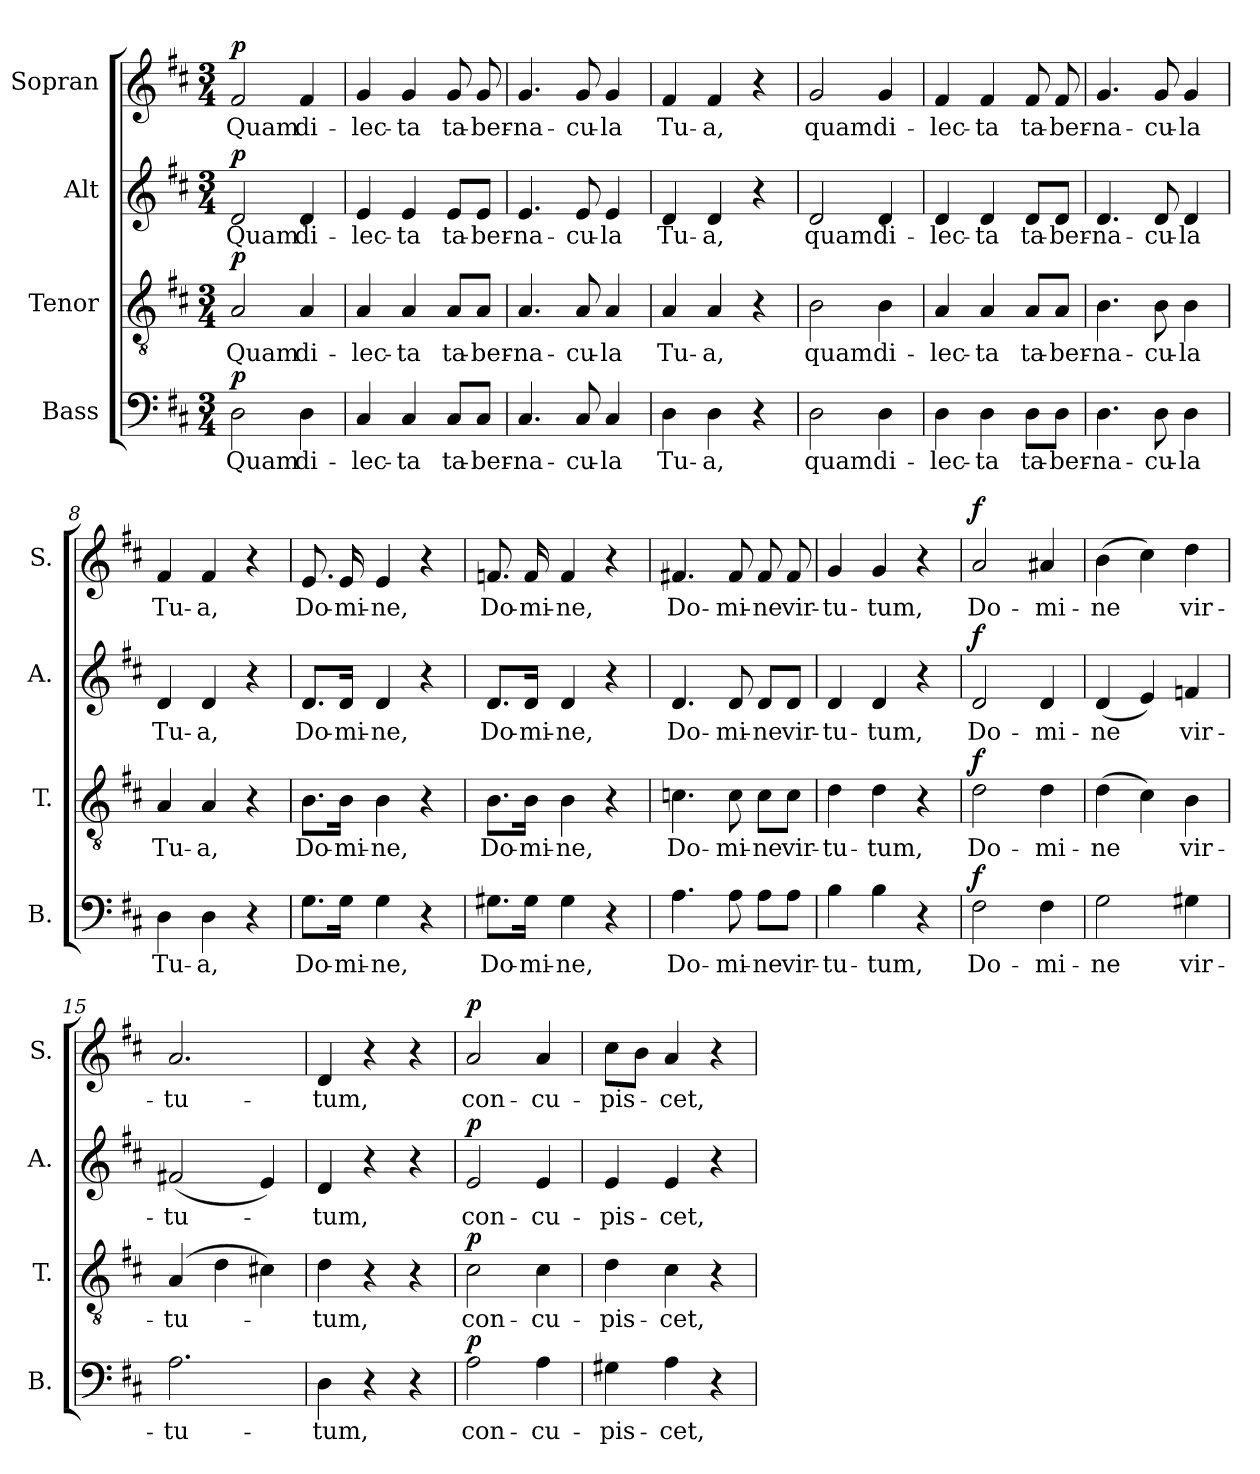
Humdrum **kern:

**kern	**text	**dynam	**kern	**text	**dynam	**kern	**text	**dynam	**kern	**text	**dynam
*part4	*part4	*part4	*part3	*part3	*part3	*part2	*part2	*part2	*part1	*part1	*part1
*staff4	*staff4	*staff4	*staff3	*staff3	*staff3	*staff2	*staff2	*staff2	*staff1	*staff1	*staff1
*I"Bass	*	*	*I"Tenor	*	*	*I"Alt	*	*	*I"Sopran	*	*
*I'B.	*	*	*I'T.	*	*	*I'A.	*	*	*I'S.	*	*
*clefF4	*	*	*clefGv2	*	*	*clefG2	*	*	*clefG2	*	*
*k[f#c#]	*	*	*k[f#c#]	*	*	*k[f#c#]	*	*	*k[f#c#]	*	*
*D:	*	*	*D:	*	*	*D:	*	*	*D:	*	*
*M3/4	*	*	*M3/4	*	*	*M3/4	*	*	*M3/4	*	*
=1	=1	=1	=1	=1	=1	=1	=1	=1	=1	=1	=1
!	!LO:LY:b	!LO:DY:a	!	!LO:LY:b	!LO:DY:a	!	!LO:LY:b	!LO:DY:a	!	!LO:LY:b	!LO:DY:a
2D\	Quam	p	2A/	Quam	p	2d/	Quam	p	2f#/	Quam	p
!	!LO:LY:b	!	!	!LO:LY:b	!	!	!LO:LY:b	!	!	!LO:LY:b	!
4D\	di-	.	4A/	di-	.	4d/	di-	.	4f#/	di-	.
=2	=2	=2	=2	=2	=2	=2	=2	=2	=2	=2	=2
!	!LO:LY:b	!	!	!LO:LY:b	!	!	!LO:LY:b	!	!	!LO:LY:b	!
4C#/	-lec-	.	4A/	-lec-	.	4e/	-lec-	.	4g/	-lec-	.
!	!LO:LY:b	!	!	!LO:LY:b	!	!	!LO:LY:b	!	!	!LO:LY:b	!
4C#/	-ta	.	4A/	-ta	.	4e/	-ta	.	4g/	-ta	.
!	!LO:LY:b	!	!	!LO:LY:b	!	!	!LO:LY:b	!	!	!LO:LY:b	!
8C#/L	ta-	.	8A/L	ta-	.	8e/L	ta-	.	8g/	ta-	.
!	!LO:LY:b	!	!	!LO:LY:b	!	!	!LO:LY:b	!	!	!LO:LY:b	!
8C#/J	-ber-	.	8A/J	-ber-	.	8e/J	-ber-	.	8g/	-ber-	.
=3	=3	=3	=3	=3	=3	=3	=3	=3	=3	=3	=3
!	!LO:LY:b	!	!	!LO:LY:b	!	!	!LO:LY:b	!	!	!LO:LY:b	!
4.C#/	-na-	.	4.A/	-na-	.	4.e/	-na-	.	4.g/	-na-	.
!	!LO:LY:b	!	!	!LO:LY:b	!	!	!LO:LY:b	!	!	!LO:LY:b	!
8C#/	-cu-	.	8A/	-cu-	.	8e/	-cu-	.	8g/	-cu-	.
!	!LO:LY:b	!	!	!LO:LY:b	!	!	!LO:LY:b	!	!	!LO:LY:b	!
4C#/	-la	.	4A/	-la	.	4e/	-la	.	4g/	-la	.
=4	=4	=4	=4	=4	=4	=4	=4	=4	=4	=4	=4
!	!LO:LY:b	!	!	!LO:LY:b	!	!	!LO:LY:b	!	!	!LO:LY:b	!
4D\	Tu-	.	4A/	Tu-	.	4d/	Tu-	.	4f#/	Tu-	.
!	!LO:LY:b	!	!	!LO:LY:b	!	!	!LO:LY:b	!	!	!LO:LY:b	!
4D\	-a,	.	4A/	-a,	.	4d/	-a,	.	4f#/	-a,	.
4r	.	.	4r	.	.	4r	.	.	4r	.	.
=5	=5	=5	=5	=5	=5	=5	=5	=5	=5	=5	=5
!	!LO:LY:b	!	!	!LO:LY:b	!	!	!LO:LY:b	!	!	!LO:LY:b	!
2D\	quam	.	2B\	quam	.	2d/	quam	.	2g/	quam	.
!	!LO:LY:b	!	!	!LO:LY:b	!	!	!LO:LY:b	!	!	!LO:LY:b	!
4D\	di-	.	4B\	di-	.	4d/	di-	.	4g/	di-	.
!!LO:LB:g=z
=6	=6	=6	=6	=6	=6	=6	=6	=6	=6	=6	=6
!	!LO:LY:b	!	!	!LO:LY:b	!	!	!LO:LY:b	!	!	!LO:LY:b	!
4D\	-lec-	.	4A/	-lec-	.	4d/	-lec-	.	4f#/	-lec-	.
!	!LO:LY:b	!	!	!LO:LY:b	!	!	!LO:LY:b	!	!	!LO:LY:b	!
4D\	-ta	.	4A/	-ta	.	4d/	-ta	.	4f#/	-ta	.
!	!LO:LY:b	!	!	!LO:LY:b	!	!	!LO:LY:b	!	!	!LO:LY:b	!
8D\L	ta-	.	8A/L	ta-	.	8d/L	ta-	.	8f#/	ta-	.
!	!LO:LY:b	!	!	!LO:LY:b	!	!	!LO:LY:b	!	!	!LO:LY:b	!
8D\J	-ber-	.	8A/J	-ber-	.	8d/J	-ber-	.	8f#/	-ber-	.
=7	=7	=7	=7	=7	=7	=7	=7	=7	=7	=7	=7
!	!LO:LY:b	!	!	!LO:LY:b	!	!	!LO:LY:b	!	!	!LO:LY:b	!
4.D\	-na-	.	4.B\	-na-	.	4.d/	-na-	.	4.g/	-na-	.
!	!LO:LY:b	!	!	!LO:LY:b	!	!	!LO:LY:b	!	!	!LO:LY:b	!
8D\	-cu-	.	8B\	-cu-	.	8d/	-cu-	.	8g/	-cu-	.
!	!LO:LY:b	!	!	!LO:LY:b	!	!	!LO:LY:b	!	!	!LO:LY:b	!
4D\	-la	.	4B\	-la	.	4d/	-la	.	4g/	-la	.
=8	=8	=8	=8	=8	=8	=8	=8	=8	=8	=8	=8
!	!LO:LY:b	!	!	!LO:LY:b	!	!	!LO:LY:b	!	!	!LO:LY:b	!
4D\	Tu-	.	4A/	Tu-	.	4d/	Tu-	.	4f#/	Tu-	.
!	!LO:LY:b	!	!	!LO:LY:b	!	!	!LO:LY:b	!	!	!LO:LY:b	!
4D\	-a,	.	4A/	-a,	.	4d/	-a,	.	4f#/	-a,	.
4r	.	.	4r	.	.	4r	.	.	4r	.	.
=9	=9	=9	=9	=9	=9	=9	=9	=9	=9	=9	=9
!	!LO:LY:b	!	!	!LO:LY:b	!	!	!LO:LY:b	!	!	!LO:LY:b	!
8.G\L	Do-	.	8.B\L	Do-	.	8.d/L	Do-	.	8.e/	Do-	.
!	!LO:LY:b	!	!	!LO:LY:b	!	!	!LO:LY:b	!	!	!LO:LY:b	!
16G\Jk	-mi-	.	16B\Jk	-mi-	.	16d/Jk	-mi-	.	16e/	-mi-	.
!	!LO:LY:b	!	!	!LO:LY:b	!	!	!LO:LY:b	!	!	!LO:LY:b	!
4G\	-ne,	.	4B\	-ne,	.	4d/	-ne,	.	4e/	-ne,	.
4r	.	.	4r	.	.	4r	.	.	4r	.	.
=10	=10	=10	=10	=10	=10	=10	=10	=10	=10	=10	=10
!	!LO:LY:b	!	!	!LO:LY:b	!	!	!LO:LY:b	!	!	!LO:LY:b	!
8.G#X\L	Do-	.	8.B\L	Do-	.	8.d/L	Do-	.	8.fn/	Do-	.
!	!LO:LY:b	!	!	!LO:LY:b	!	!	!LO:LY:b	!	!	!LO:LY:b	!
16G#\Jk	-mi-	.	16B\Jk	-mi-	.	16d/Jk	-mi-	.	16f/	-mi-	.
!	!LO:LY:b	!	!	!LO:LY:b	!	!	!LO:LY:b	!	!	!LO:LY:b	!
4G#\	-ne,	.	4B\	-ne,	.	4d/	-ne,	.	4f/	-ne,	.
4r	.	.	4r	.	.	4r	.	.	4r	.	.
!!LO:PB:g=z
=11	=11	=11	=11	=11	=11	=11	=11	=11	=11	=11	=11
!	!LO:LY:b	!	!	!LO:LY:b	!	!	!LO:LY:b	!	!	!LO:LY:b	!
4.A\	Do-	.	4.cn\	Do-	.	4.d/	Do-	.	4.f#X/	Do-	.
!	!LO:LY:b	!	!	!LO:LY:b	!	!	!LO:LY:b	!	!	!LO:LY:b	!
8A\	-mi-	.	8c\	-mi-	.	8d/	-mi-	.	8f#/	-mi-	.
!	!LO:LY:b	!	!	!LO:LY:b	!	!	!LO:LY:b	!	!	!LO:LY:b	!
8A\L	-ne	.	8c\L	-ne	.	8d/L	-ne	.	8f#/	-ne	.
!	!LO:LY:b	!	!	!LO:LY:b	!	!	!LO:LY:b	!	!	!LO:LY:b	!
8A\J	vir-	.	8c\J	vir-	.	8d/J	vir-	.	8f#/	vir-	.
=12	=12	=12	=12	=12	=12	=12	=12	=12	=12	=12	=12
!	!LO:LY:b	!	!	!LO:LY:b	!	!	!LO:LY:b	!	!	!LO:LY:b	!
4B\	-tu-	.	4d\	-tu-	.	4d/	-tu-	.	4g/	-tu-	.
!	!LO:LY:b	!	!	!LO:LY:b	!	!	!LO:LY:b	!	!	!LO:LY:b	!
4B\	-tum,	.	4d\	-tum,	.	4d/	-tum,	.	4g/	-tum,	.
4r	.	.	4r	.	.	4r	.	.	4r	.	.
=13	=13	=13	=13	=13	=13	=13	=13	=13	=13	=13	=13
!	!LO:LY:b	!LO:DY:a	!	!LO:LY:b	!LO:DY:a	!	!LO:LY:b	!LO:DY:a	!	!LO:LY:b	!LO:DY:a
2F#\	Do-	f	2d\	Do-	f	2d/	Do-	f	2a/	Do-	f
!	!LO:LY:b	!	!	!LO:LY:b	!	!	!LO:LY:b	!	!	!LO:LY:b	!
4F#\	-mi-	.	4d\	-mi-	.	4d/	-mi-	.	4a#X/	-mi-	.
=14	=14	=14	=14	=14	=14	=14	=14	=14	=14	=14	=14
!	!LO:LY:b	!	!	!LO:LY:b	!	!	!LO:LY:b	!	!	!LO:LY:b	!
2G\	-ne	.	(>4d\	-ne	.	(<4d/	-ne	.	(>4b\	-ne	.
.	.	.	4c#\)	.	.	4e/)	.	.	4cc#\)	.	.
!	!LO:LY:b	!	!	!LO:LY:b	!	!	!LO:LY:b	!	!	!LO:LY:b	!
4G#X\	vir-	.	4B\	vir-	.	4fn/	vir-	.	4dd\	vir-	.
=15	=15	=15	=15	=15	=15	=15	=15	=15	=15	=15	=15
!	!LO:LY:b	!	!	!LO:LY:b	!	!	!LO:LY:b	!	!	!LO:LY:b	!
2.A\	-tu-	.	(4A/	-tu-	.	(<2f#X/	-tu-	.	2.a/	-tu-	.
.	.	.	4d\	.	.	.	.	.	.	.	.
.	.	.	4c#X\)	.	.	4e/)	.	.	.	.	.
=16	=16	=16	=16	=16	=16	=16	=16	=16	=16	=16	=16
!	!LO:LY:b	!	!	!LO:LY:b	!	!	!LO:LY:b	!	!	!LO:LY:b	!
4D\	-tum,	.	4d\	-tum,	.	4d/	-tum,	.	4d/	-tum,	.
4r	.	.	4r	.	.	4r	.	.	4r	.	.
4r	.	.	4r	.	.	4r	.	.	4r	.	.
!!LO:LB:g=z
=17	=17	=17	=17	=17	=17	=17	=17	=17	=17	=17	=17
!	!LO:LY:b	!LO:DY:a	!	!LO:LY:b	!LO:DY:a	!	!LO:LY:b	!LO:DY:a	!	!LO:LY:b	!LO:DY:a
2A\	con-	p	2c#\	con-	p	2e/	con-	p	2a/	con-	p
!	!LO:LY:b	!	!	!LO:LY:b	!	!	!LO:LY:b	!	!	!LO:LY:b	!
4A\	-cu-	.	4c#\	-cu-	.	4e/	-cu-	.	4a/	-cu-	.
=18	=18	=18	=18	=18	=18	=18	=18	=18	=18	=18	=18
!	!LO:LY:b	!	!	!LO:LY:b	!	!	!LO:LY:b	!	!	!LO:LY:b	!
4G#X\	-pis-	.	4d\	-pis-	.	4e/	-pis-	.	8cc#\L	-pis-	.
.	.	.	.	.	.	.	.	.	8b\J	.	.
!	!LO:LY:b	!	!	!LO:LY:b	!	!	!LO:LY:b	!	!	!LO:LY:b	!
4A\	-cet,	.	4c#\	-cet,	.	4e/	-cet,	.	4a/	-cet,	.
4r	.	.	4r	.	.	4r	.	.	4r	.	.
=	=	=	=	=	=	=	=	=	=	=	=
*-	*-	*-	*-	*-	*-	*-	*-	*-	*-	*-	*-
